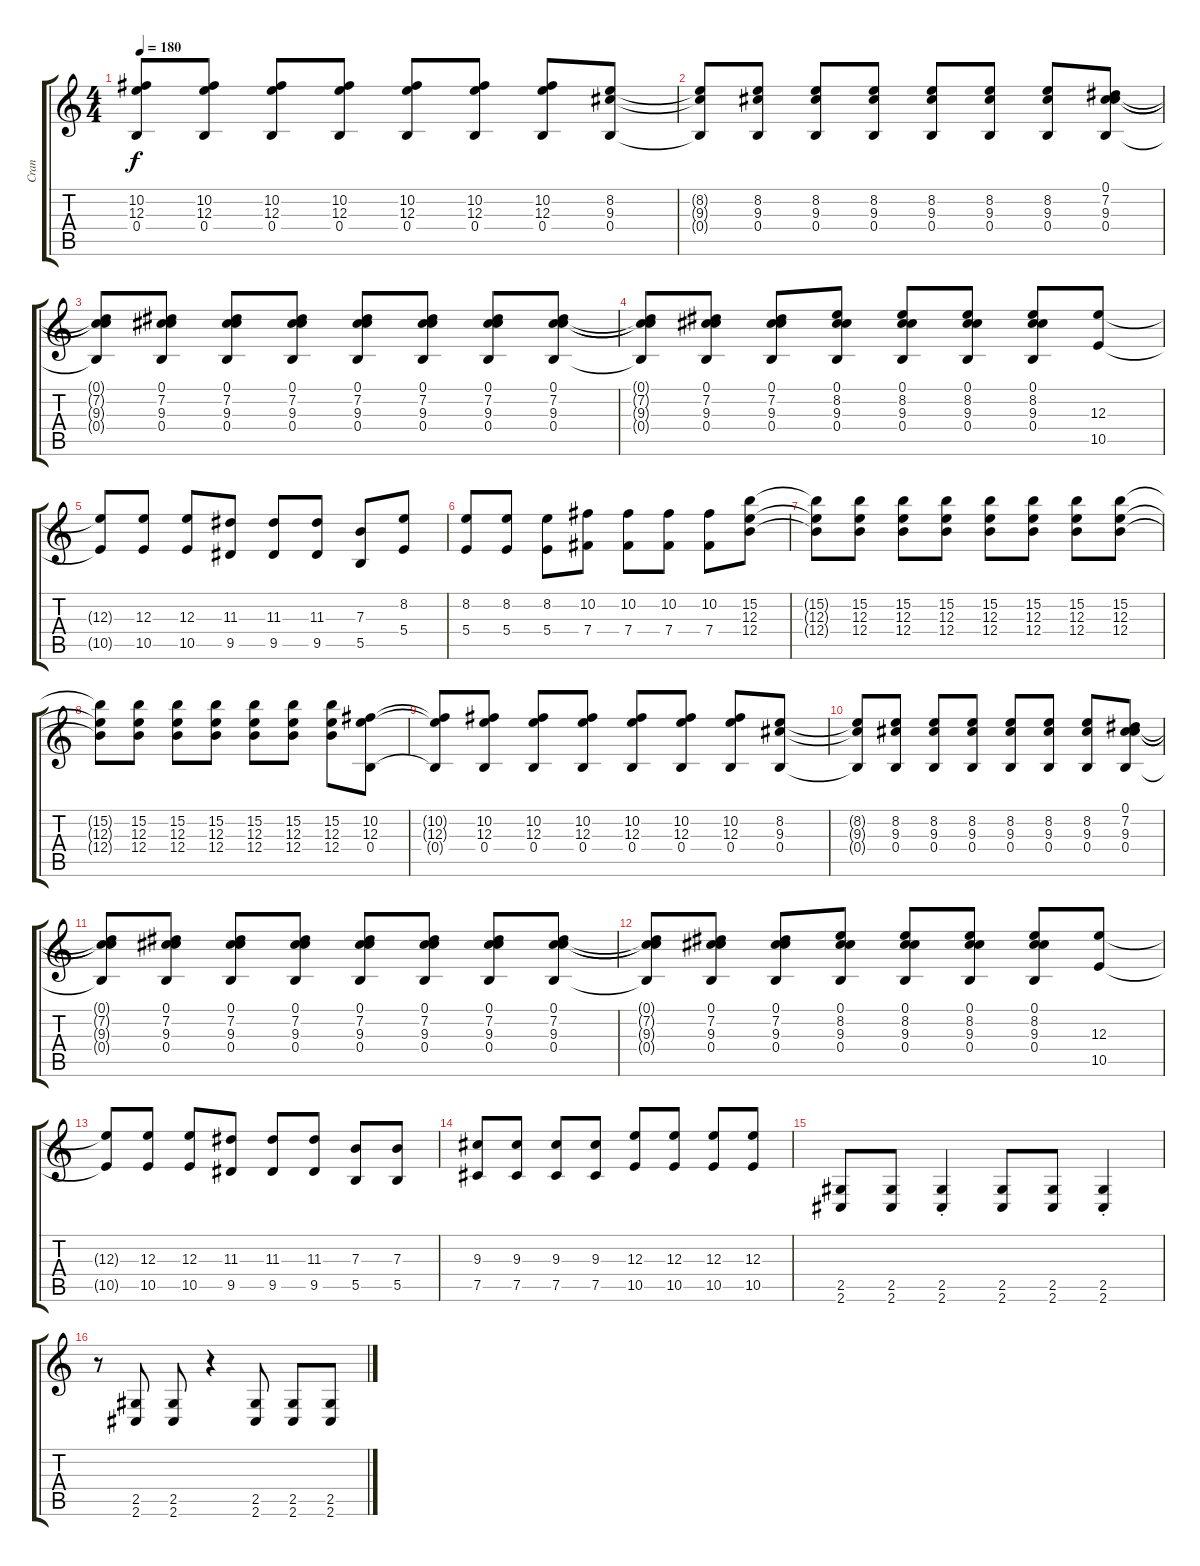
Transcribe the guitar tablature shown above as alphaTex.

\track ("Cran" "Cran") {instrument distortionguitar}
\staff {score tabs}
\tuning (Db4 Ab3 E3 B2 Gb2 B1) {hide}
\ts (4 4)
\tempo 180
\clef g2
\ks c
(10.2{t} 12.3{t} 0.4{t}).8{dy f} (10.2 12.3 0.4).8 (10.2 12.3 0.4).8 (10.2 12.3 0.4).8 (10.2 12.3 0.4).8 (10.2 12.3 0.4).8 (10.2 12.3 0.4).8 (8.2 9.3 0.4).8 |
(8.2{t} 9.3{t} 0.4{t}).8 (8.2 9.3 0.4).8 (8.2 9.3 0.4).8 (8.2 9.3 0.4).8 (8.2 9.3 0.4).8 (8.2 9.3 0.4).8 (8.2 9.3 0.4).8 (0.1 7.2 9.3 0.4).8 |
(0.1{t} 7.2{t} 9.3{t} 0.4{t}).8 (0.1 7.2 9.3 0.4).8 (0.1 7.2 9.3 0.4).8 (0.1 7.2 9.3 0.4).8 (0.1 7.2 9.3 0.4).8 (0.1 7.2 9.3 0.4).8 (0.1 7.2 9.3 0.4).8 (0.1 7.2 9.3 0.4).8 |
(0.1{t} 7.2{t} 9.3{t} 0.4{t}).8 (0.1 7.2 9.3 0.4).8 (0.1 7.2 9.3 0.4).8 (0.1 8.2 9.3 0.4).8 (0.1 8.2 9.3 0.4).8 (0.1 8.2 9.3 0.4).8 (0.1 8.2 9.3 0.4).8 (12.3 10.5).8 |
(12.3{t} 10.5{t}).8 (12.3 10.5).8 (12.3 10.5).8 (11.3 9.5).8 (11.3 9.5).8 (11.3 9.5).8 (7.3 5.5).8 (8.2 5.4).8 |
(8.2 5.4).8 (8.2 5.4).8 (8.2 5.4).8 (10.2 7.4).8 (10.2 7.4).8 (10.2 7.4).8 (10.2 7.4).8 (15.2 12.3 12.4).8 |
(15.2{t} 12.3{t} 12.4{t}).8 (15.2 12.3 12.4).8 (15.2 12.3 12.4).8 (15.2 12.3 12.4).8 (15.2 12.3 12.4).8 (15.2 12.3 12.4).8 (15.2 12.3 12.4).8 (15.2 12.3 12.4).8 |
(15.2{t} 12.3{t} 12.4{t}).8 (15.2 12.3 12.4).8 (15.2 12.3 12.4).8 (15.2 12.3 12.4).8 (15.2 12.3 12.4).8 (15.2 12.3 12.4).8 (15.2 12.3 12.4).8 (10.2 12.3 0.4).8 |
(10.2{t} 12.3{t} 0.4{t}).8 (10.2 12.3 0.4).8 (10.2 12.3 0.4).8 (10.2 12.3 0.4).8 (10.2 12.3 0.4).8 (10.2 12.3 0.4).8 (10.2 12.3 0.4).8 (8.2 9.3 0.4).8 |
(8.2{t} 9.3{t} 0.4{t}).8 (8.2 9.3 0.4).8 (8.2 9.3 0.4).8 (8.2 9.3 0.4).8 (8.2 9.3 0.4).8 (8.2 9.3 0.4).8 (8.2 9.3 0.4).8 (0.1 7.2 9.3 0.4).8 |
(0.1{t} 7.2{t} 9.3{t} 0.4{t}).8 (0.1 7.2 9.3 0.4).8 (0.1 7.2 9.3 0.4).8 (0.1 7.2 9.3 0.4).8 (0.1 7.2 9.3 0.4).8 (0.1 7.2 9.3 0.4).8 (0.1 7.2 9.3 0.4).8 (0.1 7.2 9.3 0.4).8 |
(0.1{t} 7.2{t} 9.3{t} 0.4{t}).8 (0.1 7.2 9.3 0.4).8 (0.1 7.2 9.3 0.4).8 (0.1 8.2 9.3 0.4).8 (0.1 8.2 9.3 0.4).8 (0.1 8.2 9.3 0.4).8 (0.1 8.2 9.3 0.4).8 (12.3 10.5).8 |
(12.3{t} 10.5{t}).8 (12.3 10.5).8 (12.3 10.5).8 (11.3 9.5).8 (11.3 9.5).8 (11.3 9.5).8 (7.3 5.5).8 (7.3 5.5).8 |
(9.3 7.5).8 (9.3 7.5).8 (9.3 7.5).8 (9.3 7.5).8 (12.3 10.5).8 (12.3 10.5).8 (12.3 10.5).8 (12.3 10.5).8 |
(2.5 2.6).8 (2.5 2.6).8 (2.5{st} 2.6{st}).4 (2.5 2.6).8 (2.5 2.6).8 (2.5{st} 2.6{st}).4 |
r.8 (2.5 2.6).8 (2.5 2.6).8 r.4 (2.5 2.6).8 (2.5 2.6).8 (2.5 2.6).8
